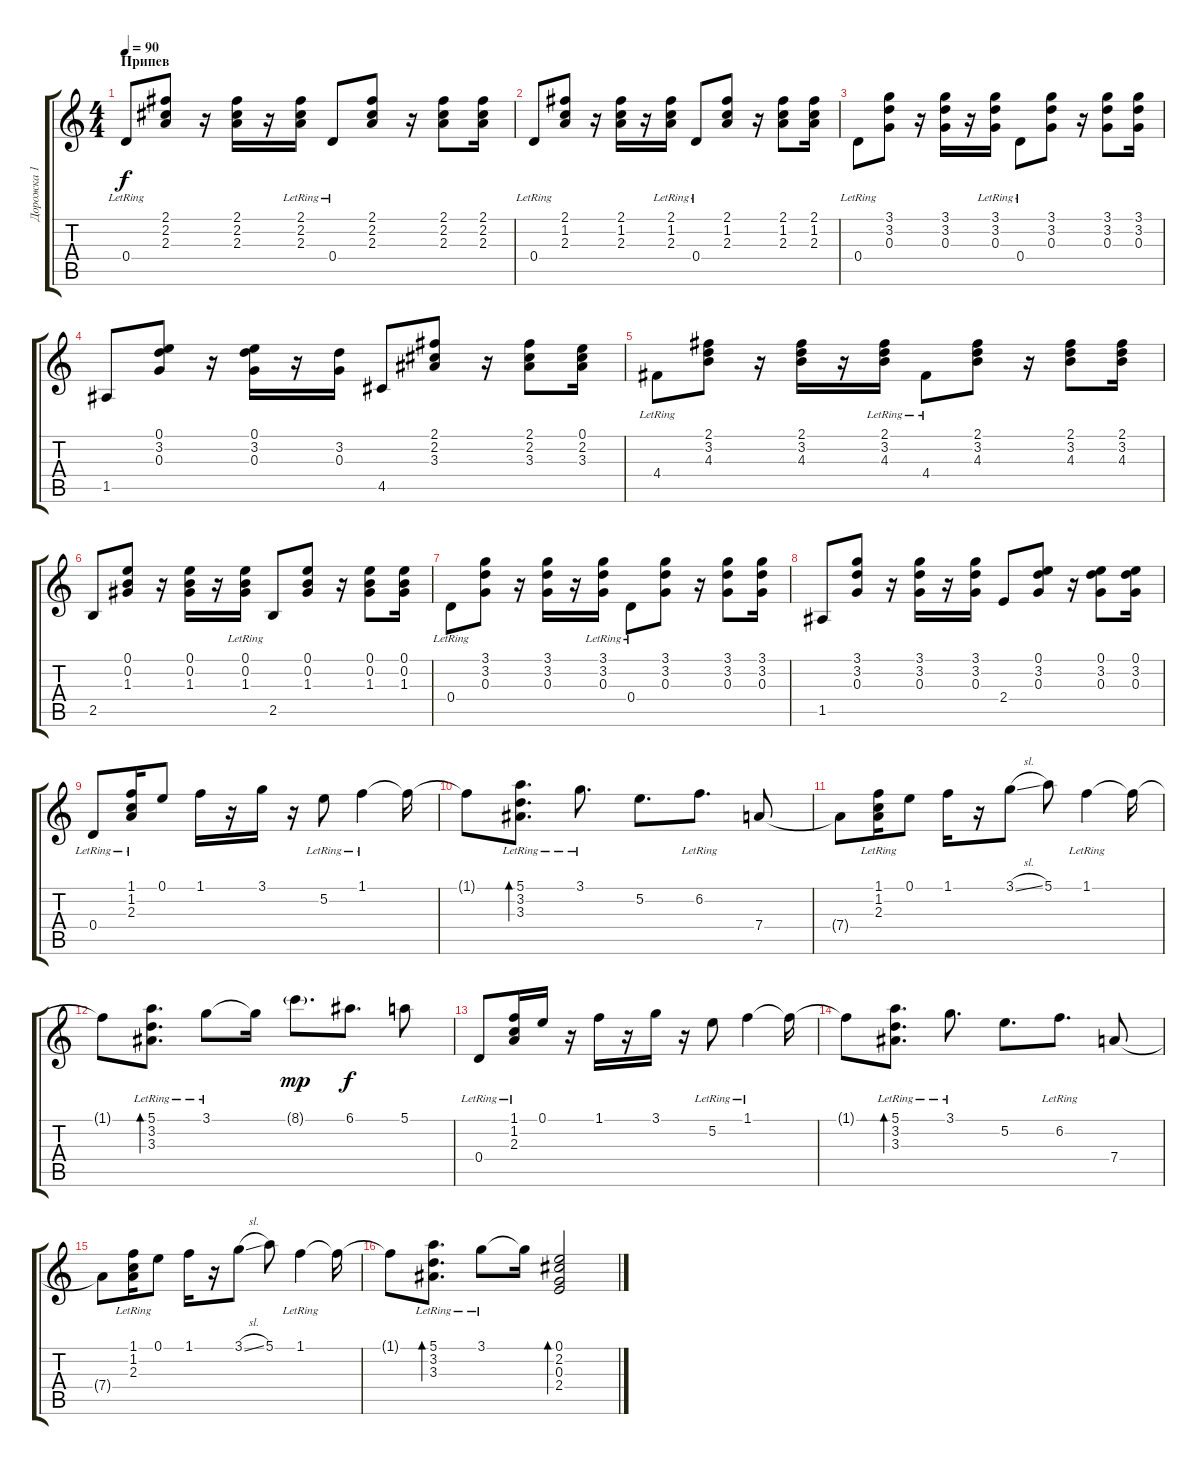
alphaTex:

\track ("Дорожка 1" "Дорожка 1") {instrument electricguitarjazz}
\staff {score tabs}
\tuning (E4 B3 G3 D3 A2 E2) {hide}
\ts (4 4)
\section ("" "Припев")
\tempo 90
\clef g2
\ks c
0.4{lr}.8{dy f} (2.1 2.2 2.3).8 r.16 (2.1 2.2 2.3).16 r.16 (2.1{lr} 2.2{lr} 2.3{lr}).16 0.4{lr}.8 (2.1 2.2 2.3).8 r.16 (2.1 2.2 2.3).8 (2.1 2.2 2.3).16 |
0.4{lr}.8 (2.1 1.2 2.3).8 r.16 (2.1 1.2 2.3).16 r.16 (2.1{lr} 1.2{lr} 2.3{lr}).16 0.4{lr}.8 (2.1 1.2 2.3).8 r.16 (2.1 1.2 2.3).8 (2.1 1.2 2.3).16 |
0.4{lr}.8 (3.1 3.2 0.3).8 r.16 (3.1 3.2 0.3).16 r.16 (3.1{lr} 3.2{lr} 0.3{lr}).16 0.4{lr}.8 (3.1 3.2 0.3).8 r.16 (3.1 3.2 0.3).8 (3.1 3.2 0.3).16 |
1.5.8 (0.1 3.2 0.3).8 r.16 (0.1 3.2 0.3).16 r.16 (3.2 0.3).16 4.5.8 (2.1 2.2 3.3).8 r.16 (2.1 2.2 3.3).8 (0.1 2.2 3.3).16 |
4.4{lr}.8 (2.1 3.2 4.3).8 r.16 (2.1 3.2 4.3).16 r.16 (2.1{lr} 3.2{lr} 4.3{lr}).16 4.4{lr}.8 (2.1 3.2 4.3).8 r.16 (2.1 3.2 4.3).8 (2.1 3.2 4.3).16 |
2.5.8 (0.1 0.2 1.3).8 r.16 (0.1 0.2 1.3).16 r.16 (0.1{lr} 0.2{lr} 1.3{lr}).16 2.5.8 (0.1 0.2 1.3).8 r.16 (0.1 0.2 1.3).8 (0.1 0.2 1.3).16 |
0.4{lr}.8 (3.1 3.2 0.3).8 r.16 (3.1 3.2 0.3).16 r.16 (3.1{lr} 3.2{lr} 0.3{lr}).16 0.4{lr}.8 (3.1 3.2 0.3).8 r.16 (3.1 3.2 0.3).8 (3.1 3.2 0.3).16 |
1.5.8 (3.1 3.2 0.3).8 r.16 (3.1 3.2 0.3).16 r.16 (3.1 3.2 0.3).16 2.4.8 (0.1 3.2 0.3).8 r.16 (0.1 3.2 0.3).8 (0.1 3.2 0.3).16 |
0.4{lr}.8 (1.1 1.2{lr} 2.3{lr}).16 0.1.8 1.1.16 r.16 3.1.16 r.16 5.2{lr}.8 1.1{lr}.4 1.1{t}.16 |
1.1{t}.8 (5.1 3.2{lr} 3.3{lr}).8{d bd 120} 3.1{lr}.8{d} 5.2.8{d} 6.2{lr}.8{d} 7.4.8 |
7.4{t}.8 (1.1 1.2{lr} 2.3{lr}).16 0.1.8 1.1.16 r.16 3.1{sl}.8 5.1.8 1.1{lr}.4 1.1{t}.16 |
1.1{t}.8 (5.1 3.2{lr} 3.3{lr}).8{d bd 240} 3.1{lr}.8 3.1{t}.16 8.1{g}.8{d dy mp} 6.1.8{d dy f} 5.1.8 |
0.4{lr}.8 (1.1 1.2{lr} 2.3{lr}).16 0.1.16 r.16 1.1.16 r.16 3.1.16 r.16 5.2{lr}.8 1.1{lr}.4 1.1{t}.16 |
1.1{t}.8 (5.1 3.2{lr} 3.3{lr}).8{d bd 60} 3.1{lr}.8{d} 5.2.8{d} 6.2{lr}.8{d} 7.4.8 |
7.4{t}.8 (1.1 1.2{lr} 2.3{lr}).16 0.1.8 1.1.16 r.16 3.1{sl}.8 5.1.8 1.1{lr}.4 1.1{t}.16 |
1.1{t}.8 (5.1 3.2{lr} 3.3{lr}).8{d bd 240} 3.1{lr}.8 3.1{t}.16 (0.1 2.2 0.3 2.4).2{bd 240}
